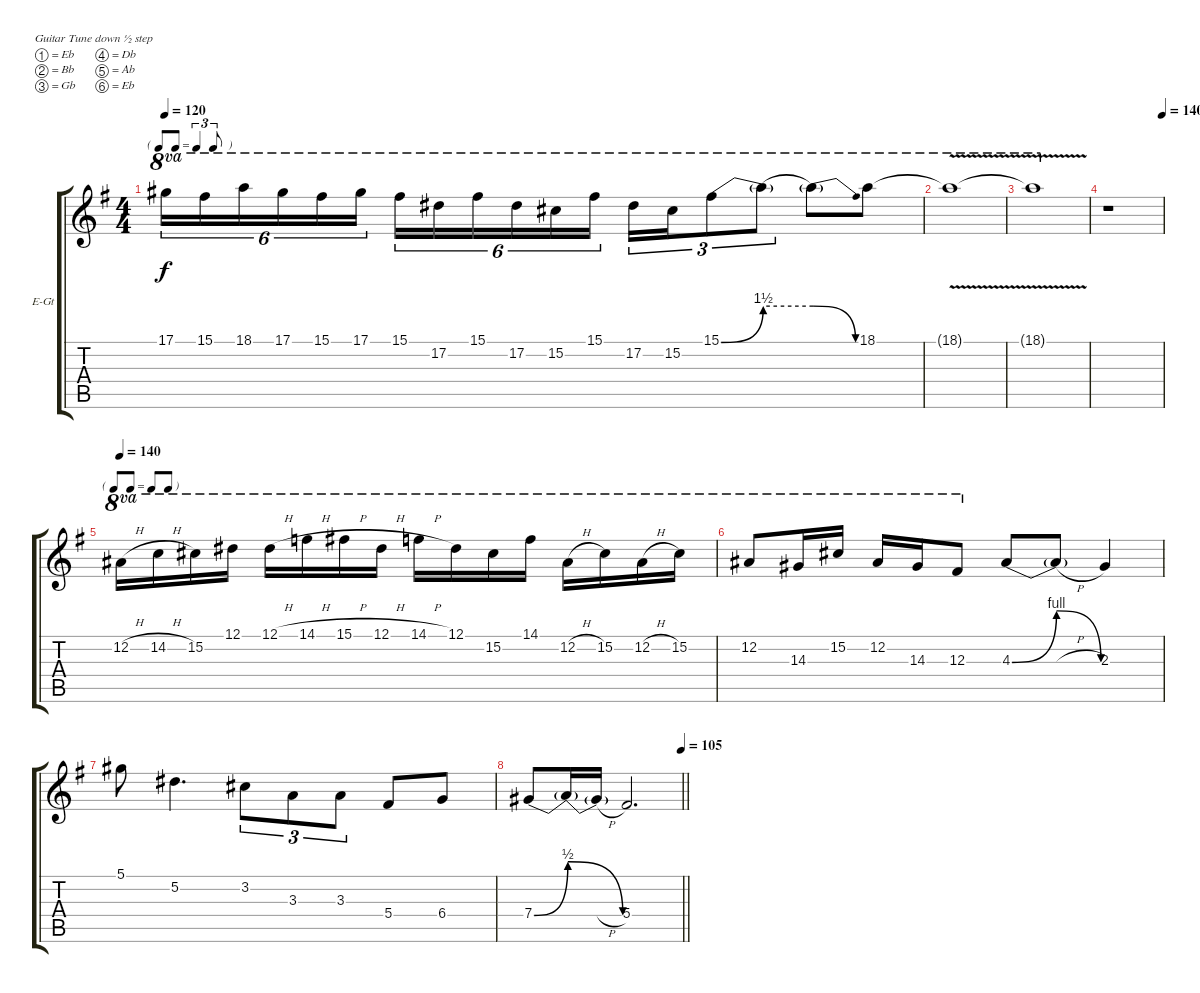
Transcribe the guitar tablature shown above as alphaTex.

\bracketExtendMode groupsimilarinstruments
\firstSystemTrackNameOrientation horizontal
\otherSystemsTrackNameOrientation horizontal
\track ("G2" "E-Gt") {instrument overdrivenguitar}
\staff {score tabs}
\tuning (Eb4 Bb3 Gb3 Db3 Ab2 Eb2)
\ts (4 4)
\tf triplet8th
\tempo 120
\clef g2
\ks g
17.1.16{tu (6 4) ot 8va dy f} 15.1.16{tu (6 4) ot 8va} 18.1.16{tu (6 4) ot 8va} 17.1.16{tu (6 4) ot 8va} 15.1.16{tu (6 4) ot 8va} 17.1.16{tu (6 4) ot 8va} 15.1.16{tu (6 4) ot 8va} 17.2.16{tu (6 4) ot 8va} 15.1.16{tu (6 4) ot 8va} 17.2.16{tu (6 4) ot 8va} 15.2.16{tu (6 4) ot 8va} 15.1.16{tu (6 4) ot 8va} 17.2.16{tu (3 2) ot 8va} 15.2.16{tu (3 2) ot 8va} 15.1{be (bend 0 0 60 6)}.8{tu (3 2) ot 8va} 15.1{be (hold 0 6 60 6) t}.8{tu (3 2) ot 8va} 15.1{be (release 0 6 60 0) t}.8{ot 8va} 18.1.8{ot 8va} |
18.1{v t}.1{ot 8va} |
18.1{v t}.1{ot 8va} |
\tempo (140 1)
r.1 |
\tf none
\tempo 140
12.2{h}.16{ot 8va} 14.2{h}.16{ot 8va} 15.2.16{ot 8va} 12.1.16{ot 8va} 12.1{h}.16{ot 8va} 14.1{h}.16{ot 8va} 15.1{h}.16{ot 8va} 12.1{h}.16{ot 8va} 14.1{h}.16{ot 8va} 12.1.16{ot 8va} 15.2.16{ot 8va} 14.1.16{ot 8va} 12.2{h}.16{ot 8va} 15.2.16{ot 8va} 12.2{h}.16{ot 8va} 15.2.16{ot 8va} |
12.2.8{ot 8va} 14.3.16{ot 8va} 15.2.16{ot 8va} 12.2.16{ot 8va} 14.3.16{ot 8va} 12.3.8{ot 8va} 4.3{be (bendrelease 0 0 30 4 30 4 60 0)}.8 4.3{h t}.8 2.3.4 |
5.1.8 5.2.4{d} 3.2.8{tu (3 2)} 3.3.8{tu (3 2)} 3.3.8{tu (3 2)} 5.4.8 6.4.8 |
\tempo (105 1)
\barLineRight lightlight
7.4{be (bend 0 0 60 2)}.8 7.4{be (release 0 2 60 0) t}.16 7.4{h t}.16 5.4.2{d}
